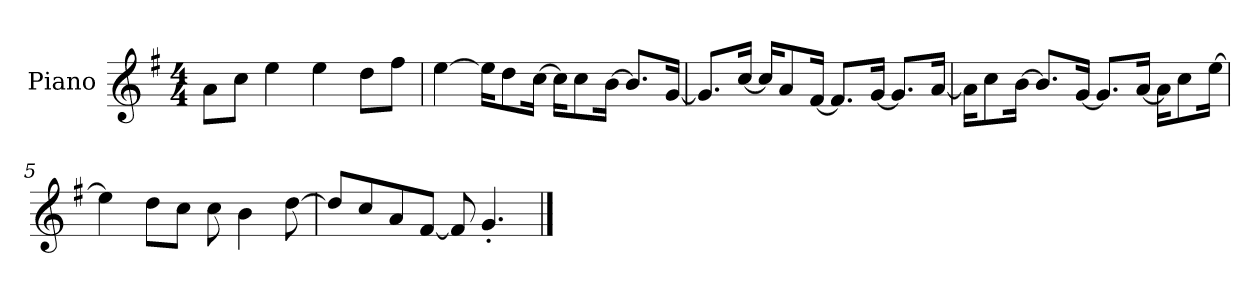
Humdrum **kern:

**kern
*part1
*staff1
*I"Piano
*I'P-no
*clefG2
*k[f#]
*M4/4
*MM90
=1
8a\L
8cc\J
4ee\
4ee\
8dd\L
8ff#\J
=2
[4ee\
16ee\KL]
8dd\
[16cc\Jk
16cc\KL]
8cc\
[16b\Jk
8.b/L]
[16g/Jk
=3
8.g/L]
[16cc/Jk
16cc/KL]
8a/
[16f#/Jk
8.f#/L]
[16g/Jk
8.g/L]
[16a/Jk
=4
16a\KL]
8cc\
[16b\Jk
8.b/L]
[16g/Jk
8.g/L]
[16a/Jk
16a\KL]
8cc\
[16ee\Jk
!!LO:LB:g=z
=5
4ee\]
8dd\L
8cc\J
8cc\
4b\
[8dd\
=6
8dd/L]
8cc/
8a/
[8f#/J
8f#/]
4.g'/
==
*-
